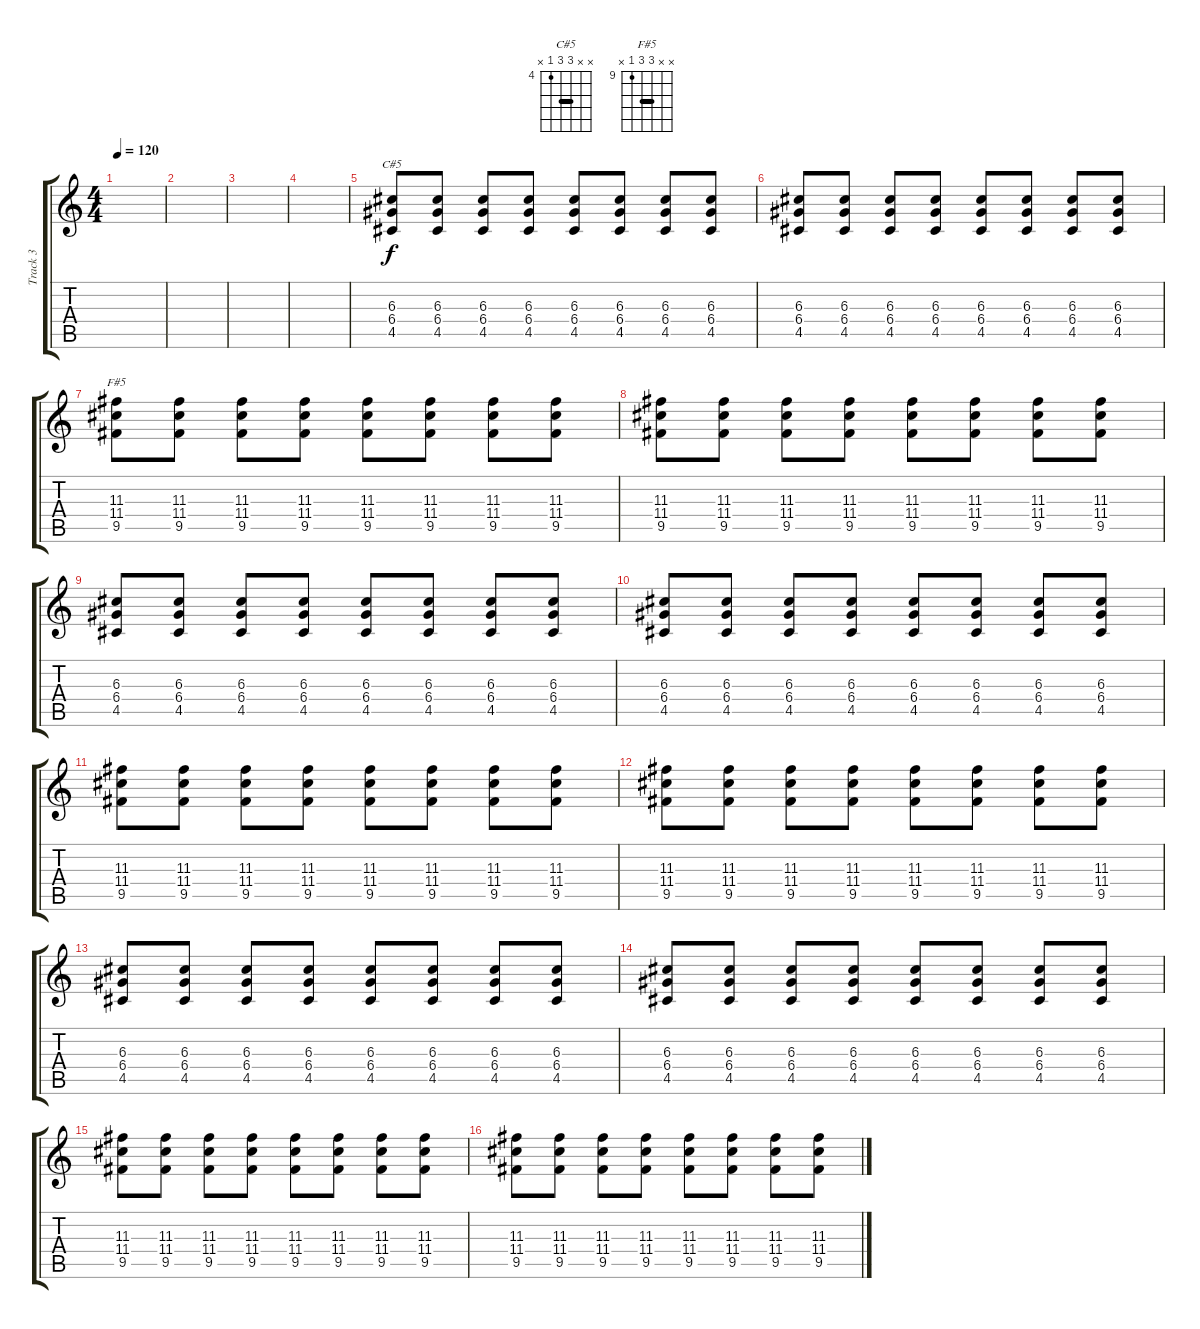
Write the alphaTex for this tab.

\track ("Track 3" "Track 3") {instrument distortionguitar}
\staff {score tabs}
\tuning (E4 B3 G3 D3 A2 E2) {hide}
\chord ("C#5" x x 6 6 4 x) {firstfret 4 barre 6}
\chord ("F#5" x x 11 11 9 x) {firstfret 9 barre 11}
\ts (4 4)
\tempo 120
\clef g2
\ks c
|
|
|
|
(6.3 6.4 4.5).8{ch "C#5"} (6.3 6.4 4.5).8 (6.3 6.4 4.5).8 (6.3 6.4 4.5).8 (6.3 6.4 4.5).8 (6.3 6.4 4.5).8 (6.3 6.4 4.5).8 (6.3 6.4 4.5).8 |
(6.3 6.4 4.5).8 (6.3 6.4 4.5).8 (6.3 6.4 4.5).8 (6.3 6.4 4.5).8 (6.3 6.4 4.5).8 (6.3 6.4 4.5).8 (6.3 6.4 4.5).8 (6.3 6.4 4.5).8 |
(11.3 11.4 9.5).8{ch "F#5"} (11.3 11.4 9.5).8 (11.3 11.4 9.5).8 (11.3 11.4 9.5).8 (11.3 11.4 9.5).8 (11.3 11.4 9.5).8 (11.3 11.4 9.5).8 (11.3 11.4 9.5).8 |
(11.3 11.4 9.5).8 (11.3 11.4 9.5).8 (11.3 11.4 9.5).8 (11.3 11.4 9.5).8 (11.3 11.4 9.5).8 (11.3 11.4 9.5).8 (11.3 11.4 9.5).8 (11.3 11.4 9.5).8 |
(6.3 6.4 4.5).8 (6.3 6.4 4.5).8 (6.3 6.4 4.5).8 (6.3 6.4 4.5).8 (6.3 6.4 4.5).8 (6.3 6.4 4.5).8 (6.3 6.4 4.5).8 (6.3 6.4 4.5).8 |
(6.3 6.4 4.5).8 (6.3 6.4 4.5).8 (6.3 6.4 4.5).8 (6.3 6.4 4.5).8 (6.3 6.4 4.5).8 (6.3 6.4 4.5).8 (6.3 6.4 4.5).8 (6.3 6.4 4.5).8 |
(11.3 11.4 9.5).8 (11.3 11.4 9.5).8 (11.3 11.4 9.5).8 (11.3 11.4 9.5).8 (11.3 11.4 9.5).8 (11.3 11.4 9.5).8 (11.3 11.4 9.5).8 (11.3 11.4 9.5).8 |
(11.3 11.4 9.5).8 (11.3 11.4 9.5).8 (11.3 11.4 9.5).8 (11.3 11.4 9.5).8 (11.3 11.4 9.5).8 (11.3 11.4 9.5).8 (11.3 11.4 9.5).8 (11.3 11.4 9.5).8 |
(6.3 6.4 4.5).8 (6.3 6.4 4.5).8 (6.3 6.4 4.5).8 (6.3 6.4 4.5).8 (6.3 6.4 4.5).8 (6.3 6.4 4.5).8 (6.3 6.4 4.5).8 (6.3 6.4 4.5).8 |
(6.3 6.4 4.5).8 (6.3 6.4 4.5).8 (6.3 6.4 4.5).8 (6.3 6.4 4.5).8 (6.3 6.4 4.5).8 (6.3 6.4 4.5).8 (6.3 6.4 4.5).8 (6.3 6.4 4.5).8 |
(11.3 11.4 9.5).8 (11.3 11.4 9.5).8 (11.3 11.4 9.5).8 (11.3 11.4 9.5).8 (11.3 11.4 9.5).8 (11.3 11.4 9.5).8 (11.3 11.4 9.5).8 (11.3 11.4 9.5).8 |
(11.3 11.4 9.5).8 (11.3 11.4 9.5).8 (11.3 11.4 9.5).8 (11.3 11.4 9.5).8 (11.3 11.4 9.5).8 (11.3 11.4 9.5).8 (11.3 11.4 9.5).8 (11.3 11.4 9.5).8
